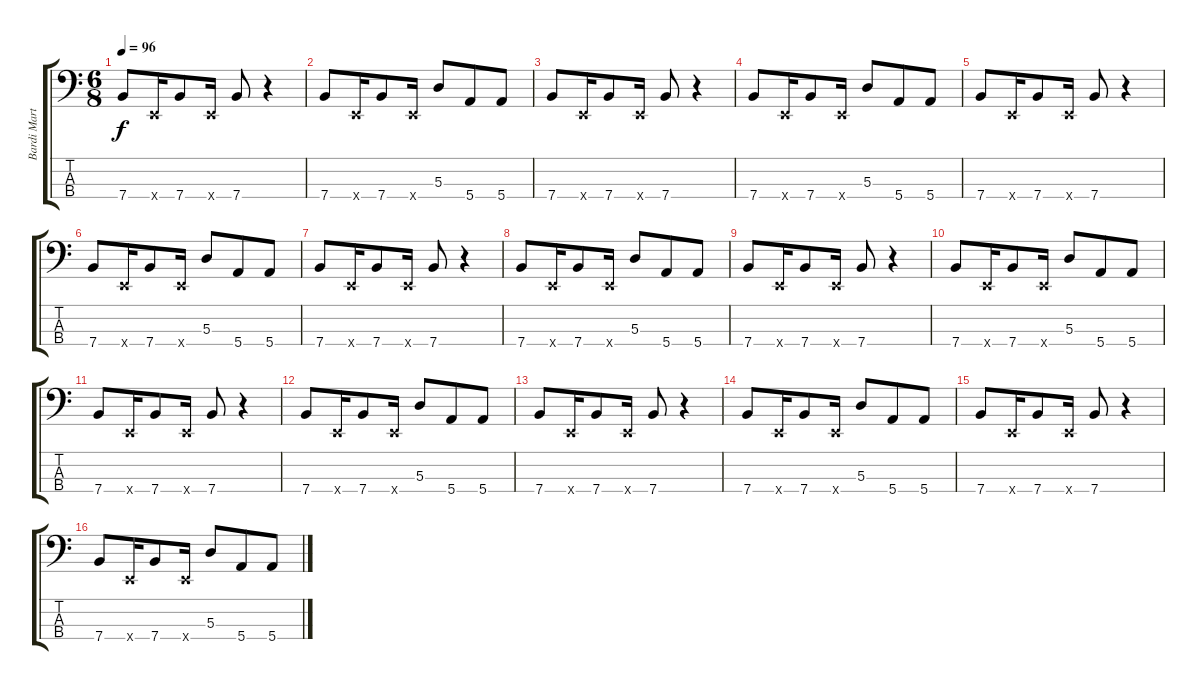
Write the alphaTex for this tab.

\track ("Bardi Martin Bass Guitar" "Bardi Mart") {instrument electricbassfinger}
\staff {score tabs}
\tuning (G2 D2 A1 E1) {hide}
\ts (6 8)
\tempo 96
\clef f4
\ks c
7.4.8{dy f} 0.4{x}.16 7.4.8 0.4{x}.16 7.4.8 r.4 |
7.4.8 0.4{x}.16 7.4.8 0.4{x}.16 5.3.8 5.4.8 5.4.8 |
7.4.8 0.4{x}.16 7.4.8 0.4{x}.16 7.4.8 r.4 |
7.4.8 0.4{x}.16 7.4.8 0.4{x}.16 5.3.8 5.4.8 5.4.8 |
7.4.8 0.4{x}.16 7.4.8 0.4{x}.16 7.4.8 r.4 |
7.4.8 0.4{x}.16 7.4.8 0.4{x}.16 5.3.8 5.4.8 5.4.8 |
7.4.8 0.4{x}.16 7.4.8 0.4{x}.16 7.4.8 r.4 |
7.4.8 0.4{x}.16 7.4.8 0.4{x}.16 5.3.8 5.4.8 5.4.8 |
7.4.8 0.4{x}.16 7.4.8 0.4{x}.16 7.4.8 r.4 |
7.4.8 0.4{x}.16 7.4.8 0.4{x}.16 5.3.8 5.4.8 5.4.8 |
7.4.8 0.4{x}.16 7.4.8 0.4{x}.16 7.4.8 r.4 |
7.4.8 0.4{x}.16 7.4.8 0.4{x}.16 5.3.8 5.4.8 5.4.8 |
7.4.8 0.4{x}.16 7.4.8 0.4{x}.16 7.4.8 r.4 |
7.4.8 0.4{x}.16 7.4.8 0.4{x}.16 5.3.8 5.4.8 5.4.8 |
7.4.8 0.4{x}.16 7.4.8 0.4{x}.16 7.4.8 r.4 |
7.4.8 0.4{x}.16 7.4.8 0.4{x}.16 5.3.8 5.4.8 5.4.8
